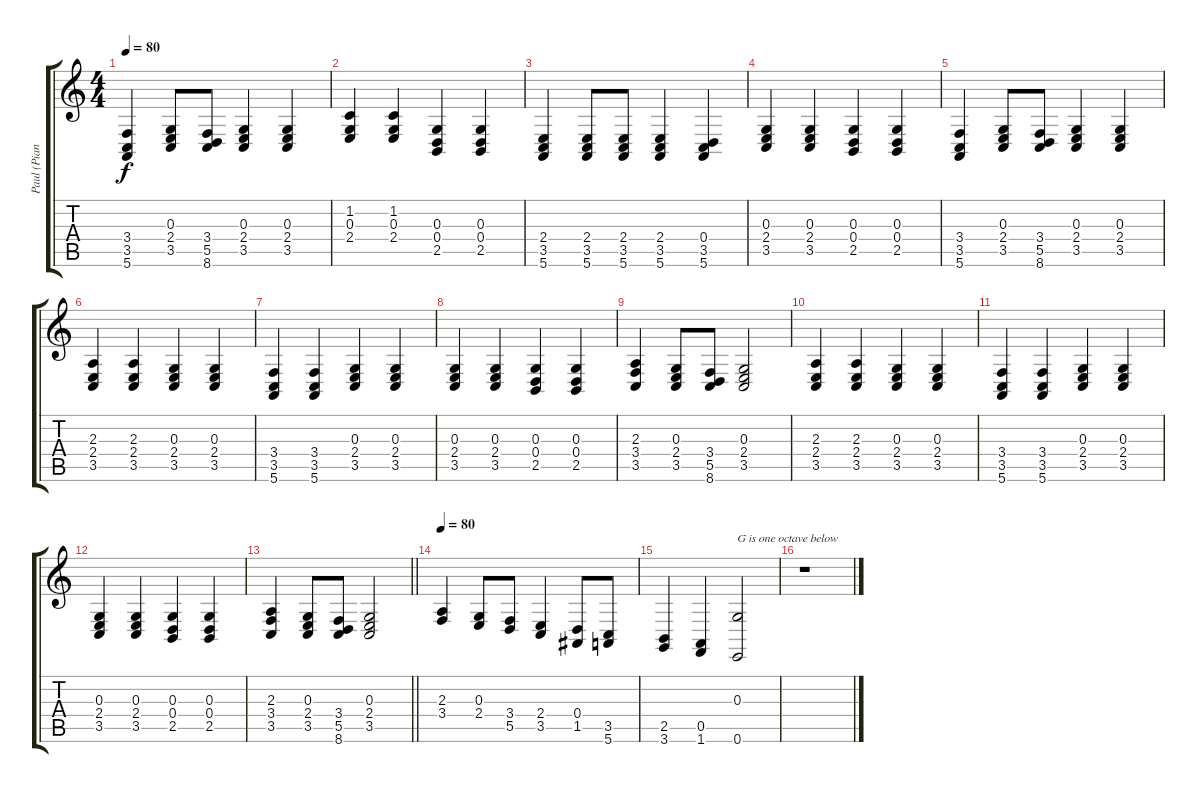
\track ("Paul (Piano Right Hand)" "Paul (Pian") {instrument brightacousticpiano}
\staff {score tabs}
\tuning (E4 B3 G3 D3 A2 E2) {hide}
\ts (4 4)
\tempo 80
\clef g2
\ks c
(3.4 3.5 5.6).4{dy f} (0.3 2.4 3.5).8 (3.4 5.5 8.6).8 (0.3 2.4 3.5).4 (0.3 2.4 3.5).4 |
(1.2 0.3 2.4).4 (1.2 0.3 2.4).4 (0.3 0.4 2.5).4 (0.3 0.4 2.5).4 |
(2.4 3.5 5.6).4 (2.4 3.5 5.6).8 (2.4 3.5 5.6).8 (2.4 3.5 5.6).4 (0.4 3.5 5.6).4 |
(0.3 2.4 3.5).4 (0.3 2.4 3.5).4 (0.3 0.4 2.5).4 (0.3 0.4 2.5).4 |
(3.4 3.5 5.6).4 (0.3 2.4 3.5).8 (3.4 5.5 8.6).8 (0.3 2.4 3.5).4 (0.3 2.4 3.5).4 |
(2.3 2.4 3.5).4 (2.3 2.4 3.5).4 (0.3 2.4 3.5).4 (0.3 2.4 3.5).4 |
(3.4 3.5 5.6).4 (3.4 3.5 5.6).4 (0.3 2.4 3.5).4 (0.3 2.4 3.5).4 |
(0.3 2.4 3.5).4 (0.3 2.4 3.5).4 (0.3 0.4 2.5).4 (0.3 0.4 2.5).4 |
(2.3 3.4 3.5).4 (0.3 2.4 3.5).8 (3.4 5.5 8.6).8 (0.3 2.4 3.5).2 |
(2.3 2.4 3.5).4 (2.3 2.4 3.5).4 (0.3 2.4 3.5).4 (0.3 2.4 3.5).4 |
(3.4 3.5 5.6).4 (3.4 3.5 5.6).4 (0.3 2.4 3.5).4 (0.3 2.4 3.5).4 |
(0.3 2.4 3.5).4 (0.3 2.4 3.5).4 (0.3 0.4 2.5).4 (0.3 0.4 2.5).4 |
\barLineRight lightlight
(2.3 3.4 3.5).4 (0.3 2.4 3.5).8 (3.4 5.5 8.6).8 (0.3 2.4 3.5).2 |
\tempo 80
(2.3 3.4).4{instrument electricgrandpiano} (0.3 2.4).8 (3.4 5.5).8 (2.4 3.5).4 (0.4 1.5).8 (3.5 5.6).8 |
(2.5 3.6).4 (0.5 1.6).4 (0.3 0.6).2{txt "G is one octave below"} |
r.1
